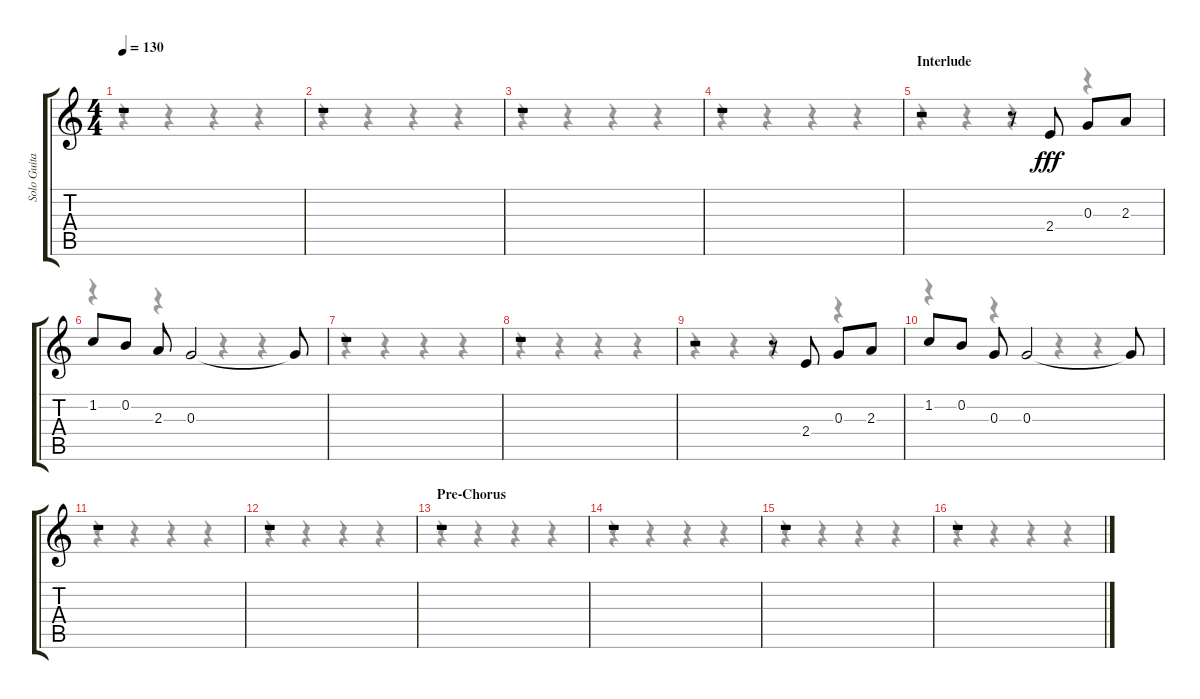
\track ("Solo Guitar" "Solo Guita") {instrument electricguitarclean}
\staff {score tabs}
\tuning (E4 B3 G3 D3 A2 E2) {hide}
\voice
\ts (4 4)
\tempo 130
\clef g2
\ks c
r.1{dy fff} |
r.1 |
r.1 |
r.1 |
\section ("" "Interlude")
r.2 r.8 2.4.8 0.3.8 2.3.8 |
1.2.8 0.2.8 2.3.8 0.3.2 0.3{t}.8 |
r.1 |
r.1 |
r.2 r.8 2.4.8 0.3.8 2.3.8 |
1.2.8 0.2.8 0.3.8 0.3.2 0.3{t}.8 |
r.1 |
r.1 |
\section ("" "Pre-Chorus")
r.1 |
r.1 |
r.1 |
r.1
\voice
\clef g2
\ottava regular
\simile none
\ks c
r.4{dy f} r.4 r.4 r.4 |
r.4 r.4 r.4 r.4 |
r.4 r.4 r.4 r.4 |
r.4 r.4 r.4 r.4 |
r.4 r.4 r.4 r.4 |
r.4 r.4 r.4 r.4 |
r.4 r.4 r.4 r.4 |
r.4 r.4 r.4 r.4 |
r.4 r.4 r.4 r.4 |
r.4 r.4 r.4 r.4 |
r.4 r.4 r.4 r.4 |
r.4 r.4 r.4 r.4 |
r.4 r.4 r.4 r.4 |
r.4 r.4 r.4 r.4 |
r.4 r.4 r.4 r.4 |
r.4 r.4 r.4 r.4
